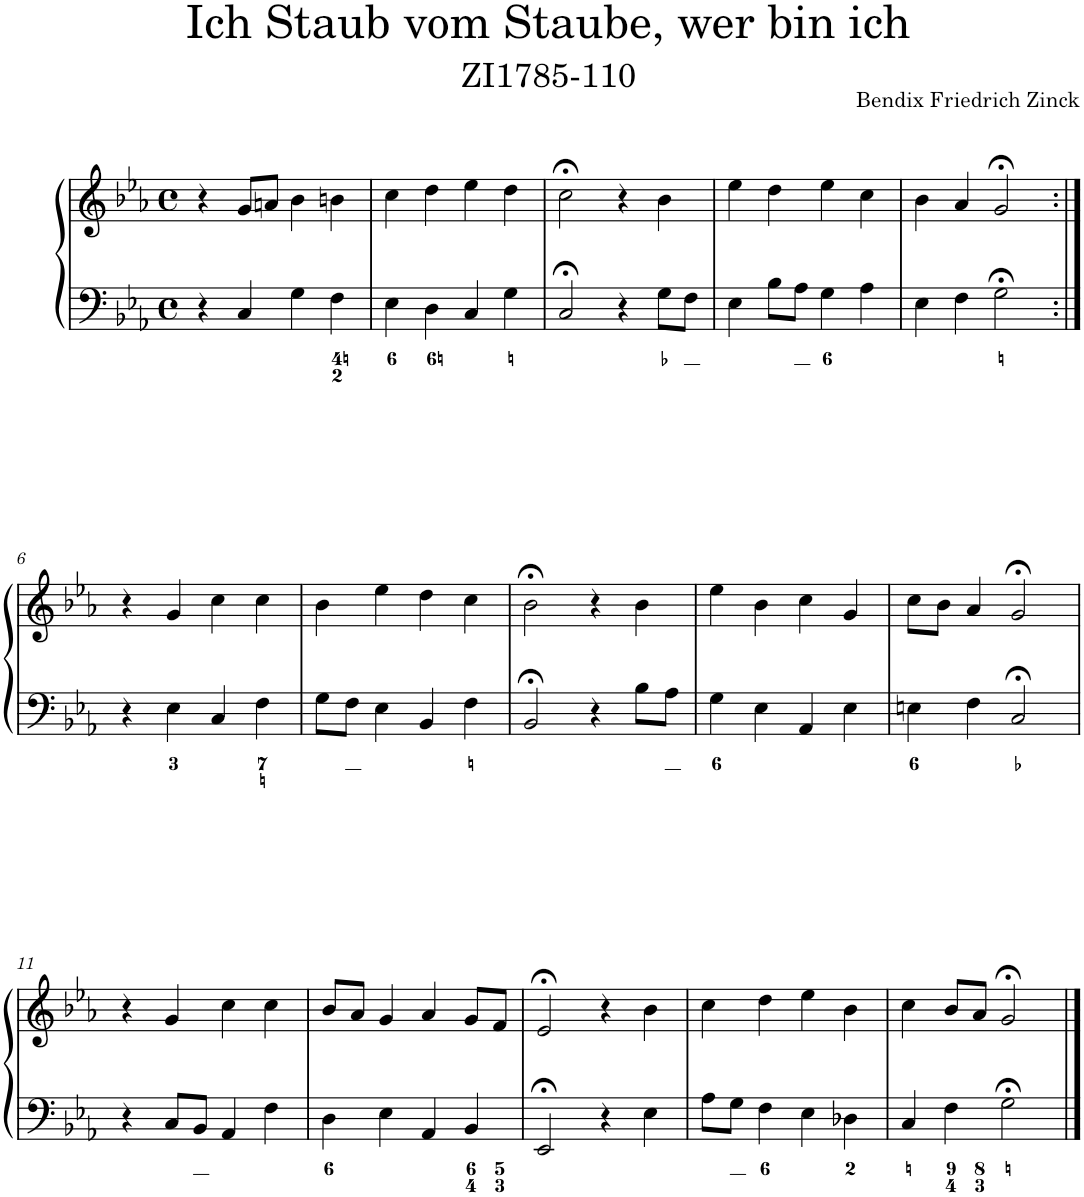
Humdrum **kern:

**kern	**kern
*part1	*part1
*staff2	*staff1
*I"Piano	*
*I'Pno.	*
*clefF4	*clefG2
*k[b-e-a-]	*k[b-e-a-]
*M4/4	*M4/4
*met(c)	*met(c)
=1	=1
4r	4r
4C/	8g/L
.	8an/J
4G\	4b-\
4F\	4bn\
=2	=2
4E-\	4cc\
4D\	4dd\
4C/	4ee-\
4G\	4dd\
=3	=3
2C;</	2cc;<\
4r	4r
8G\L	4b-\
8F\J	.
=4	=4
4E-\	4ee-\
8B-\L	4dd\
8A-\J	.
4G\	4ee-\
4A-\	4cc\
=5	=5
4E-\	4b-\
4F\	4a-/
2G;<\	2g;</
!!LO:LB:g=z
=6:|!	=6:|!
4r	4r
4E-\	4g/
4C/	4cc\
4F\	4cc\
=7	=7
8G\L	4b-\
8F\J	.
4E-\	4ee-\
4BB-/	4dd\
4F\	4cc\
=8	=8
2BB-;</	2b-;<\
4r	4r
8B-\L	4b-\
8A-\J	.
=9	=9
4G\	4ee-\
4E-\	4b-\
4AA-/	4cc\
4E-\	4g/
=10	=10
4En\	8cc\L
.	8b-\J
4F\	4a-/
2C;</	2g;</
!!LO:LB:g=z
=11	=11
4r	4r
8C/L	4g/
8BB-/J	.
4AA-/	4cc\
4F\	4cc\
=12	=12
4D\	8b-/L
.	8a-/J
4E-\	4g/
4AA-/	4a-/
4BB-/	8g/L
.	8f/J
=13	=13
2EE-;</	2e-;</
4r	4r
4E-\	4b-\
=14	=14
8A-\L	4cc\
8G\J	.
4F\	4dd\
4E-\	4ee-\
4D-X\	4b-\
=15	=15
4C/	4cc\
4F\	8b-/L
.	8a-/J
2G;<\	2g;</
==	==
*-	*-
